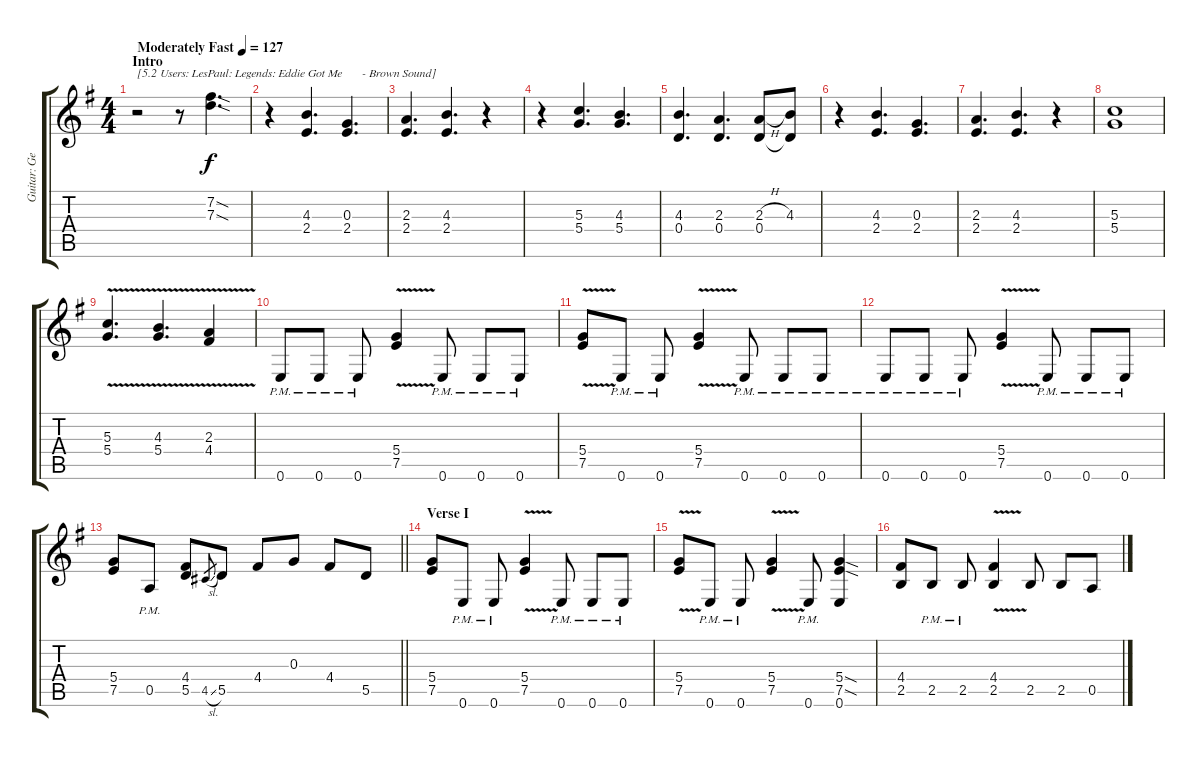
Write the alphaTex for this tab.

\track ("Guitar: George" "Guitar: Ge") {instrument overdrivenguitar}
\staff {score tabs}
\tuning (E4 B3 G3 D3 A2 E2) {hide}
\ts (4 4)
\section ("" "Intro")
\tempo (127 "Moderately Fast")
\clef g2
\ks g
r.2{txt "[5.2 Users: LesPaul: Legends: Eddie Got Me" dy f instrument overdrivenguitar} r.8 (7.2{sod} 7.3{sod}).4{d} |
r.4 (4.3 2.4).4{d} (0.3 2.4).4{d txt "     - Brown Sound]"} |
(2.3 2.4).4{d} (4.3 2.4).4{d} r.4 |
r.4 (5.3 5.4).4{d} (4.3 5.4).4{d} |
(4.3 0.4).4{d} (2.3 0.4).4{d} (2.3{h} 0.4).8 (4.3 0.4{t}).8 |
r.4 (4.3 2.4).4{d} (0.3 2.4).4{d} |
(2.3 2.4).4{d} (4.3 2.4).4{d} r.4 |
(5.3 5.4).1 |
(5.3{v} 5.4{v}).4{d} (4.3{v} 5.4{v}).4{d} (2.3{v} 4.4{v}).4 |
0.6{pm}.8 0.6{pm}.8 0.6{pm}.8 (5.4{v} 7.5{v}).4 0.6{pm}.8 0.6{pm}.8 0.6{pm}.8 |
(5.4{v} 7.5{v}).8 0.6{pm}.8 0.6{pm}.8 (5.4{v} 7.5{v}).4 0.6{pm}.8 0.6{pm}.8 0.6{pm}.8 |
0.6{pm}.8 0.6{pm}.8 0.6{pm}.8 (5.4{v} 7.5{v}).4 0.6{pm}.8 0.6{pm}.8 0.6{pm}.8 |
\barLineRight lightlight
(5.4 7.5).8 0.5{pm}.8 (4.4 5.5).8 4.5{sl}.8{gr} 5.5.8 4.4.8 0.3.8 4.4.8 5.5.8 |
\section ("" "Verse I")
(5.4 7.5).8 0.6{pm}.8 0.6{pm}.8 (5.4{v} 7.5{v}).4 0.6{pm}.8 0.6{pm}.8 0.6{pm}.8 |
(5.4{v} 7.5{v}).8 0.6{pm}.8 0.6{pm}.8 (5.4{v} 7.5{v}).4 0.6{pm}.8 (5.4{sod} 7.5{sod} 0.6).4 |
(4.4 2.5).8 2.5{pm}.8 2.5{pm}.8 (4.4{v} 2.5{v}).4 2.5.8 2.5.8 0.5.8
